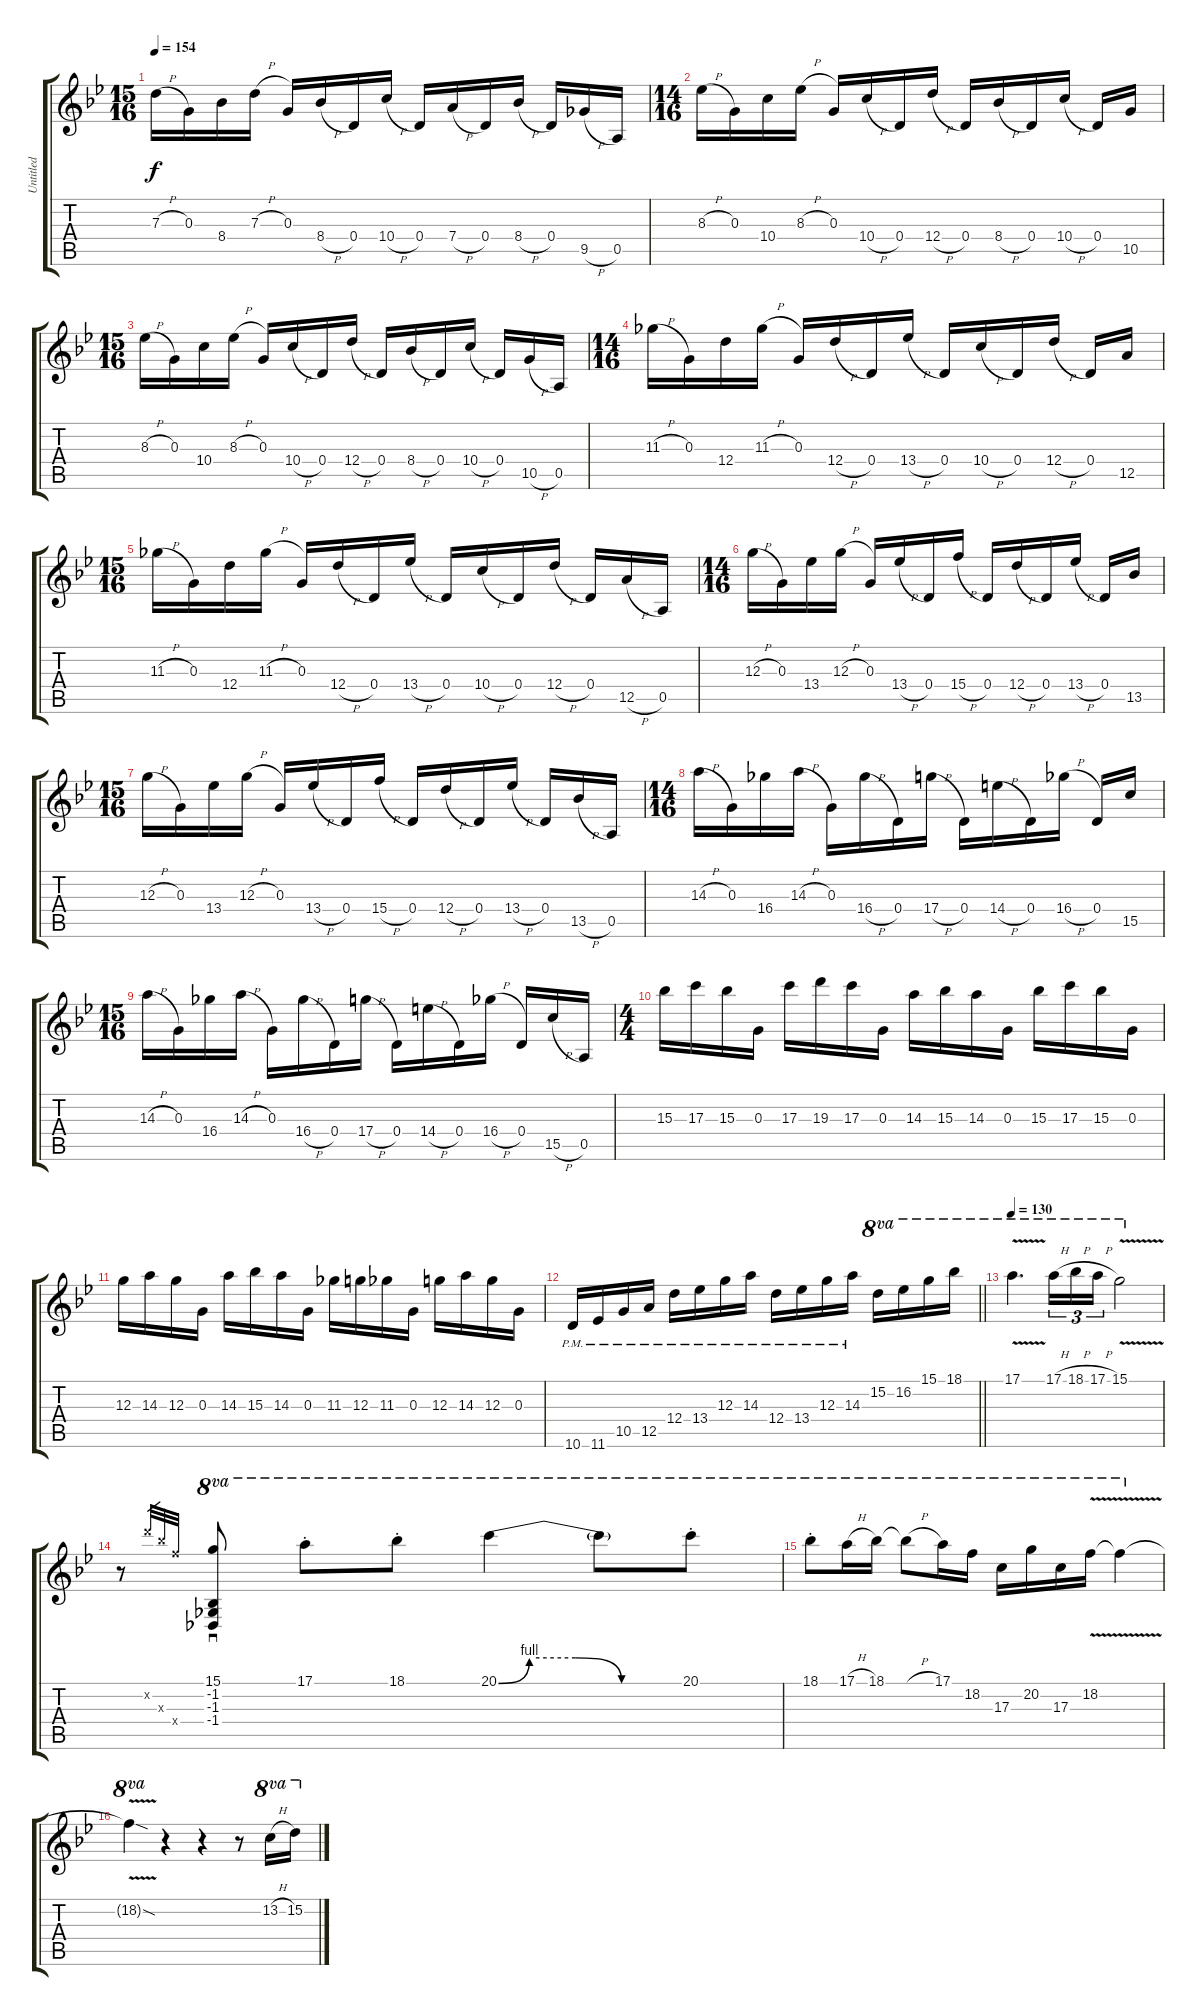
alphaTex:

\track ("Untitled" "Untitled") {instrument overdrivenguitar}
\staff {score tabs}
\tuning (E4 B3 G3 D3 A2 E2) {hide}
\ts (15 16)
\tempo 154
\clef g2
\ks bb
7.3{h}.16{dy f} 0.3.16 8.4.16 7.3{h}.16 0.3.16 8.4{h}.16 0.4.16 10.4{h}.16 0.4.16 7.4{h}.16 0.4.16 8.4{h}.16 0.4.16 9.5{h}.16 0.5.16 |
\ts (14 16)
8.3{h}.16 0.3.16 10.4.16 8.3{h}.16 0.3.16 10.4{h}.16 0.4.16 12.4{h}.16 0.4.16 8.4{h}.16 0.4.16 10.4{h}.16 0.4.16 10.5.16 |
\ts (15 16)
8.3{h}.16 0.3.16 10.4.16 8.3{h}.16 0.3.16 10.4{h}.16 0.4.16 12.4{h}.16 0.4.16 8.4{h}.16 0.4.16 10.4{h}.16 0.4.16 10.5{h}.16 0.5.16 |
\ts (14 16)
11.3{h}.16 0.3.16 12.4.16 11.3{h}.16 0.3.16 12.4{h}.16 0.4.16 13.4{h}.16 0.4.16 10.4{h}.16 0.4.16 12.4{h}.16 0.4.16 12.5.16 |
\ts (15 16)
11.3{h}.16 0.3.16 12.4.16 11.3{h}.16 0.3.16 12.4{h}.16 0.4.16 13.4{h}.16 0.4.16 10.4{h}.16 0.4.16 12.4{h}.16 0.4.16 12.5{h}.16 0.5.16 |
\ts (14 16)
12.3{h}.16 0.3.16 13.4.16 12.3{h}.16 0.3.16 13.4{h}.16 0.4.16 15.4{h}.16 0.4.16 12.4{h}.16 0.4.16 13.4{h}.16 0.4.16 13.5.16 |
\ts (15 16)
12.3{h}.16 0.3.16 13.4.16 12.3{h}.16 0.3.16 13.4{h}.16 0.4.16 15.4{h}.16 0.4.16 12.4{h}.16 0.4.16 13.4{h}.16 0.4.16 13.5{h}.16 0.5.16 |
\ts (14 16)
14.3{h}.16 0.3.16 16.4.16 14.3{h}.16 0.3.16 16.4{h}.16 0.4.16 17.4{h}.16 0.4.16 14.4{h}.16 0.4.16 16.4{h}.16 0.4.16 15.5.16 |
\ts (15 16)
14.3{h}.16 0.3.16 16.4.16 14.3{h}.16 0.3.16 16.4{h}.16 0.4.16 17.4{h}.16 0.4.16 14.4{h}.16 0.4.16 16.4{h}.16 0.4.16 15.5{h}.16 0.5.16 |
\ts (4 4)
15.3.16 17.3.16 15.3.16 0.3.16 17.3.16 19.3.16 17.3.16 0.3.16 14.3.16 15.3.16 14.3.16 0.3.16 15.3.16 17.3.16 15.3.16 0.3.16 |
12.3.16 14.3.16 12.3.16 0.3.16 14.3.16 15.3.16 14.3.16 0.3.16 11.3.16 12.3.16 11.3.16 0.3.16 12.3.16 14.3.16 12.3.16 0.3.16 |
\barLineRight lightlight
10.6{pm}.16 11.6{pm}.16 10.5{pm}.16 12.5{pm}.16 12.4{pm}.16 13.4{pm}.16 12.3{pm}.16 14.3{pm}.16 12.4{pm}.16 13.4{pm}.16 12.3{pm}.16 14.3{pm}.16 15.2.16{ot 8va} 16.2.16{ot 8va} 15.1.16{ot 8va} 18.1.16{ot 8va} |
\section ("" " ")
\tempo 130
17.1{v}.4{d ot 8va} 17.1{h}.16{tu (3 2) ot 8va} 18.1{h}.16{tu (3 2) ot 8va} 17.1{h}.16{tu (3 2) ot 8va} 15.1{v}.2{ot 8va} |
r.8 15.2{x}.32{gr} 15.3{x}.32{gr} 15.4{x}.32{gr} (15.1 -1.2 -1.3 -1.4).8{sd ot 8va} 17.1{st}.8{ot 8va} 18.1{st}.8{ot 8va} 20.1{be (custom 0 0 10 4 25 4 40 0 60 0)}.4{ot 8va} 20.1{t}.8{ot 8va} 20.1{st}.8{ot 8va} |
18.1{st}.8{ot 8va} 17.1{h}.16{ot 8va} 18.1.16{ot 8va} 18.1{h t}.8{ot 8va} 17.1.16{ot 8va} 18.2.16{ot 8va} 17.3.16{ot 8va} 20.2.16{ot 8va} 17.3.16{ot 8va} 18.2{v}.16{ot 8va} 18.2{v t}.4{ot 8va} |
18.2{sod t}.4{ot 8va} r.4 r.4 r.8 13.2{h}.16{ot 8va} 15.2.16{ot 8va}
